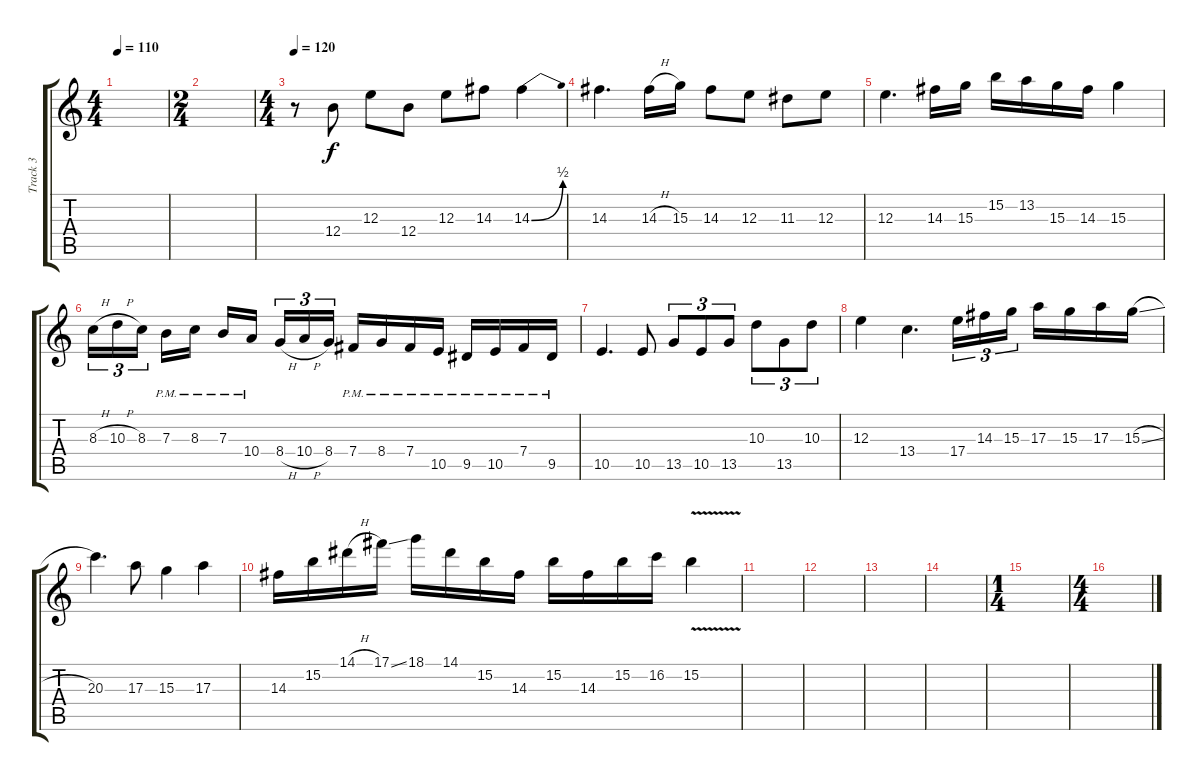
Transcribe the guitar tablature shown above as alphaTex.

\track ("Track 3" "Track 3") {instrument distortionguitar}
\staff {score tabs}
\tuning (Db4 Ab3 E3 B2 Gb2 B1) {hide}
\ts (4 4)
\tempo 110
\clef g2
\ks c
|
\ts (2 4)
|
\ts (4 4)
\tempo 120
r.8 12.4.8 12.3.8 12.4.8 12.3.8 14.3.8 14.3{be (bend 0 0 60 2)}.4 |
14.3.4{d} 14.3{h}.16 15.3.16 14.3.8 12.3.8 11.3.8 12.3.8 |
12.3.4{d} 14.3.16 15.3.16 15.2.16 13.2.16 15.3.16 14.3.16 15.3.4 |
8.3{h}.16{tu (3 2)} 10.3{h}.16{tu (3 2)} 8.3.16{tu (3 2) beam splitsecondary} 7.3{pm}.16 8.3{pm}.16 7.3{pm}.16 10.4{pm}.16{beam splitsecondary} 8.4{h}.16{tu (3 2)} 10.4{h}.16{tu (3 2)} 8.4.16{tu (3 2)} 7.4{pm}.16 8.4{pm}.16 7.4{pm}.16 10.5{pm}.16 9.5{pm}.16 10.5{pm}.16 7.4{pm}.16 9.5{pm}.16 |
10.5.4{d} 10.5.8 13.5.8{tu (3 2)} 10.5.8{tu (3 2)} 13.5.8{tu (3 2)} 10.3.8{tu (3 2)} 13.5.8{tu (3 2)} 10.3.8{tu (3 2)} |
12.3.4 13.4.4{d} 17.4.16{tu (3 2)} 14.3.16{tu (3 2)} 15.3.16{tu (3 2)} 17.3.16 15.3.16 17.3.16 15.3{sl}.16 |
20.3.4{d} 17.3.8 15.3.4 17.3.4 |
14.3.16 15.2.16 14.1{h}.16 17.1{ss}.16 18.1.16 14.1.16 15.2.16 14.3.16 15.2.16 14.3.16 15.2.16 16.2.16 15.2{v}.4 |
|
|
|
|
\ts (1 4)
|
\ts (4 4)
